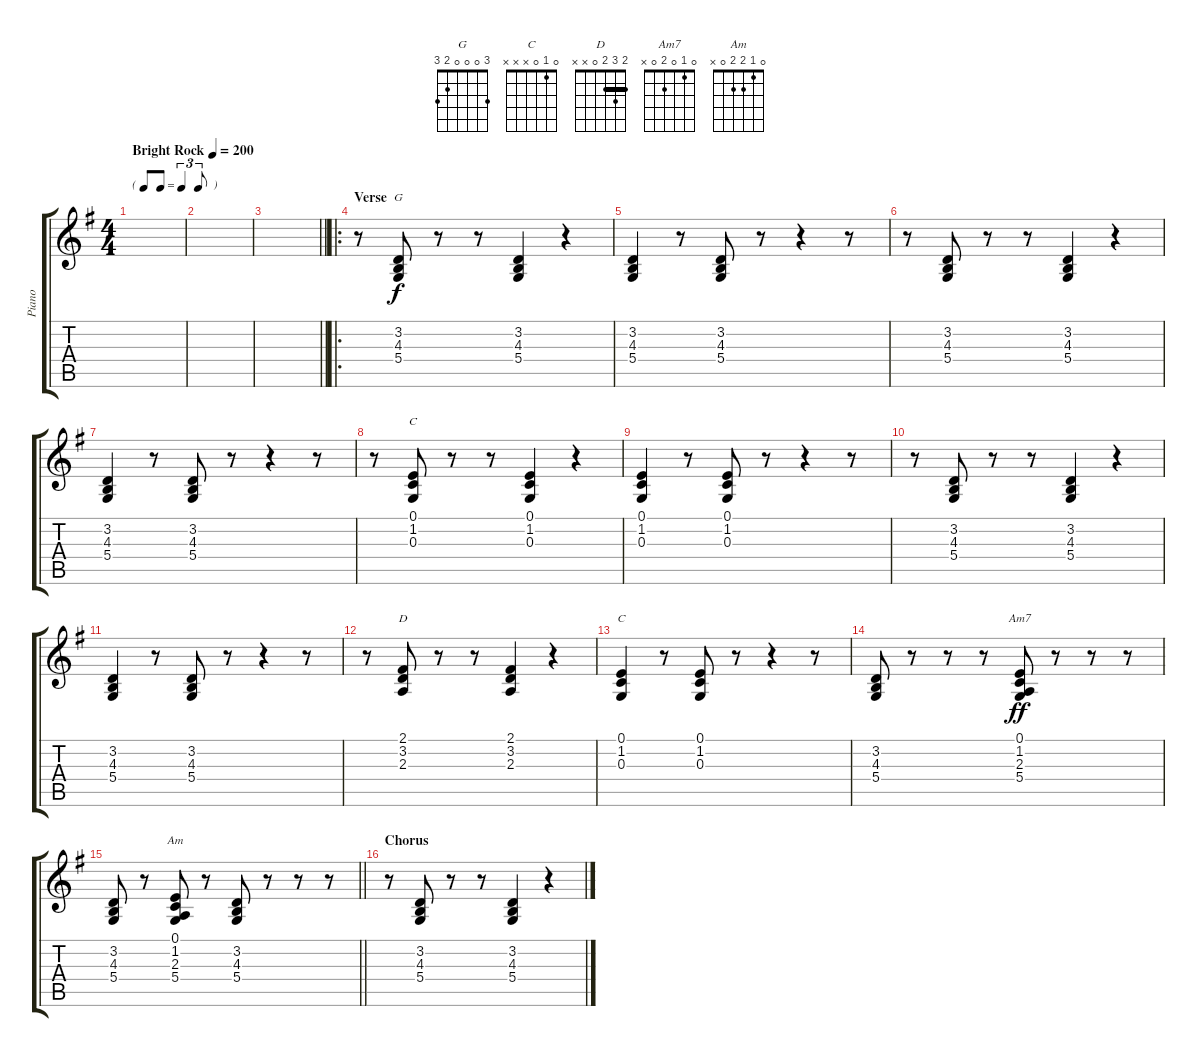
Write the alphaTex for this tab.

\track ("Piano" "Piano") {instrument acousticgrandpiano}
\staff {score tabs}
\tuning (E4 B3 G3 D3 A2 E2) {hide}
\chord ("G" 3 0 0 0 2 3)
\chord ("C" 0 1 0 2 3 x)
\chord ("D" 2 3 2 0 x x) {barre 2}
\chord ("C" 0 1 0 x x x)
\chord ("Am7" 0 1 0 2 0 x)
\chord ("Am" 0 1 2 2 0 x)
\ts (4 4)
\tf triplet8th
\tempo (200 "Bright Rock")
\clef g2
\ks g
|
|
\barLineRight lightlight
|
\ro
\section ("" "Verse")
r.8 (3.2 4.3 5.4).8{ch "G"} r.8 r.8 (3.2 4.3 5.4).4 r.4 |
(3.2 4.3 5.4).4 r.8 (3.2 4.3 5.4).8 r.8 r.4 r.8 |
r.8 (3.2 4.3 5.4).8 r.8 r.8 (3.2 4.3 5.4).4 r.4 |
(3.2 4.3 5.4).4 r.8 (3.2 4.3 5.4).8 r.8 r.4 r.8 |
r.8 (0.1 1.2 0.3).8{ch "C"} r.8 r.8 (0.1 1.2 0.3).4 r.4 |
(0.1 1.2 0.3).4 r.8 (0.1 1.2 0.3).8 r.8 r.4 r.8 |
r.8 (3.2 4.3 5.4).8 r.8 r.8 (3.2 4.3 5.4).4 r.4 |
(3.2 4.3 5.4).4 r.8 (3.2 4.3 5.4).8 r.8 r.4 r.8 |
r.8 (2.1 3.2 2.3).8{ch "D"} r.8 r.8 (2.1 3.2 2.3).4 r.4 |
(0.1 1.2 0.3).4{ch "C"} r.8 (0.1 1.2 0.3).8 r.8 r.4 r.8 |
(3.2 4.3 5.4).8{dy f} r.8 r.8 r.8 (0.1 1.2 2.3 5.4).8{ch "Am7" dy ff} r.8 r.8 r.8 |
\barLineRight lightlight
(3.2 4.3 5.4).8 r.8 (0.1 1.2 2.3 5.4).8{ch "Am"} r.8 (3.2 4.3 5.4).8 r.8 r.8 r.8 |
\section ("" "Chorus")
r.8 (3.2 4.3 5.4).8 r.8 r.8 (3.2 4.3 5.4).4 r.4
